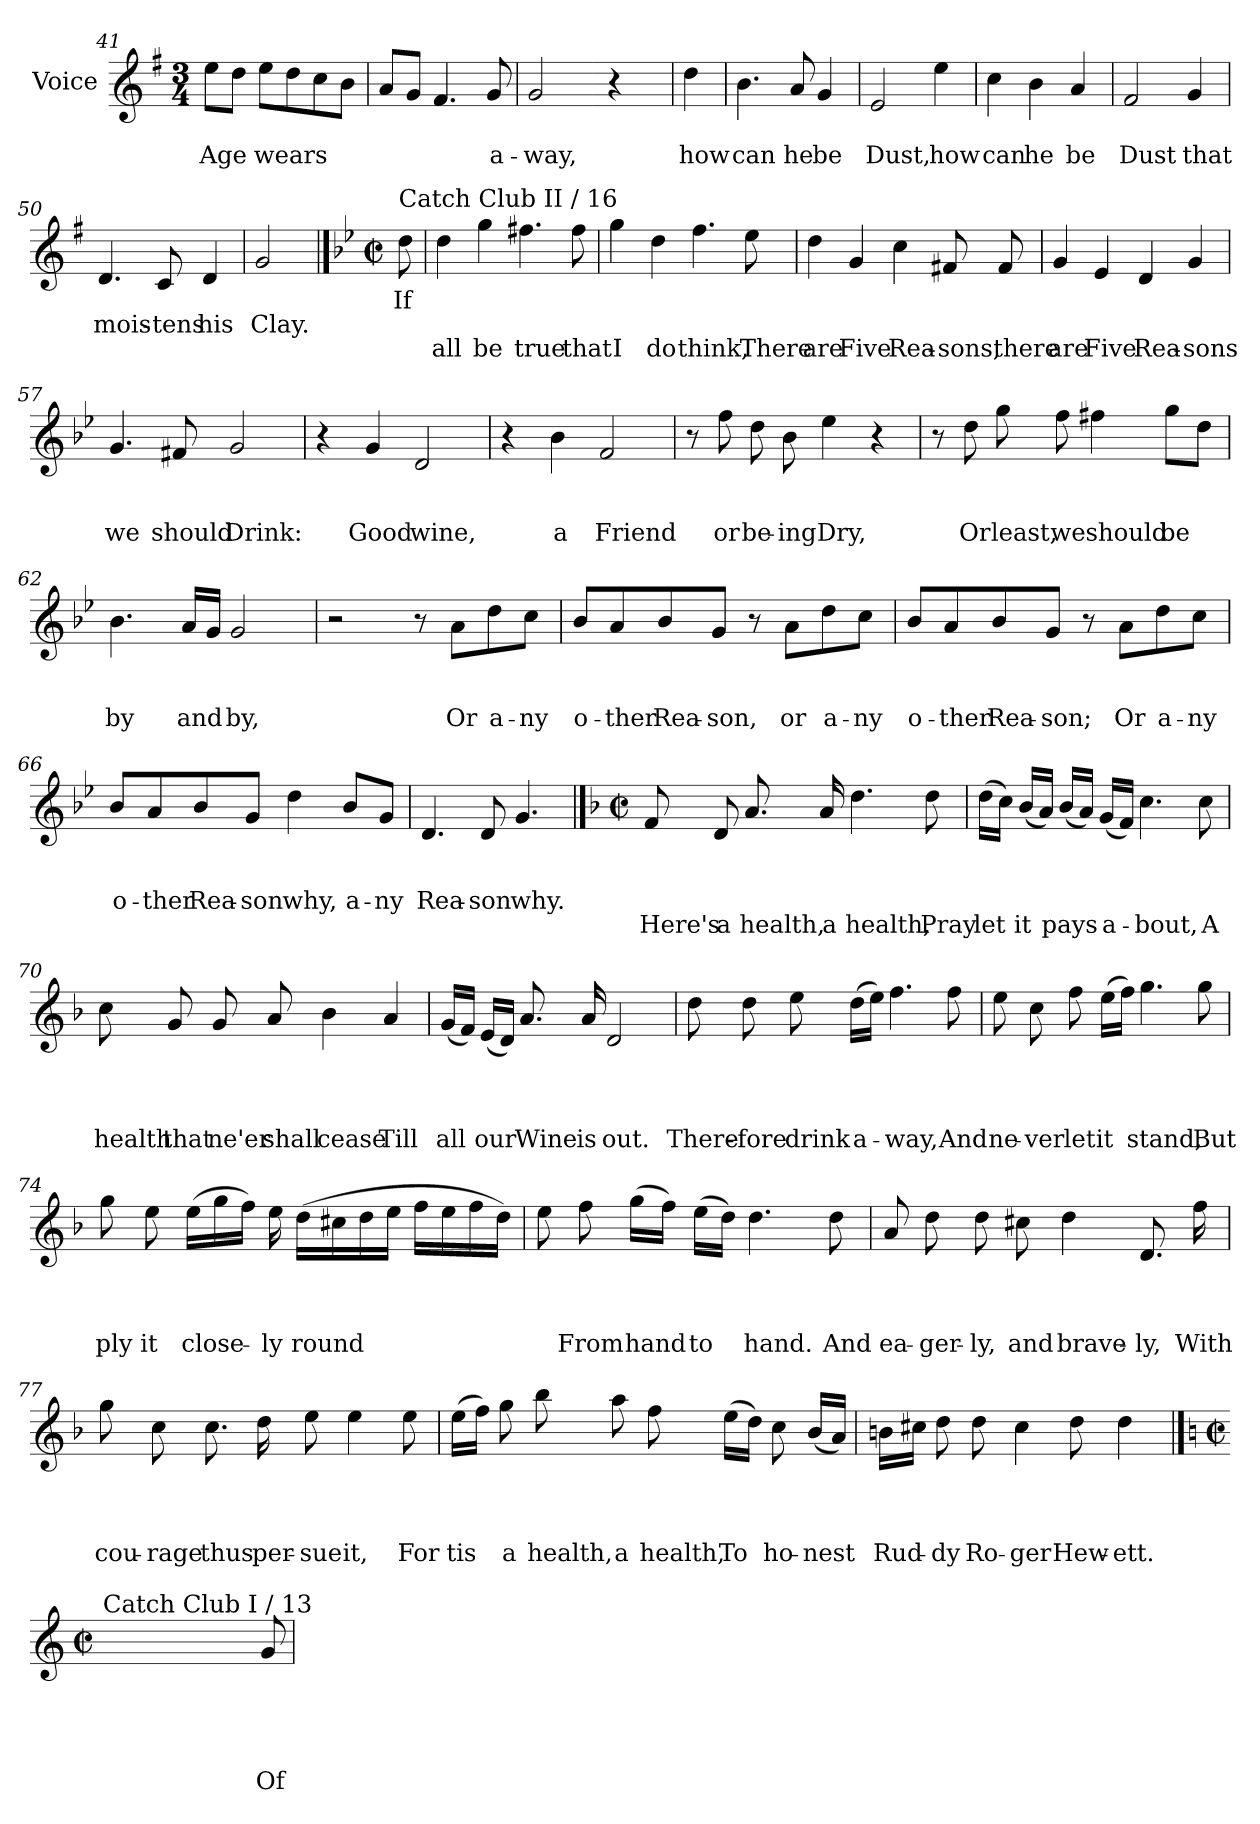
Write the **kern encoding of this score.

**kern	**text	**text	**text	**text	**text
*part1	*part1	*part1	*part1	*part1	*part1
*staff1	*staff1	*staff1	*staff1	*staff1	*staff1
*I"Voice	*	*	*	*	*
*clefG2	*	*	*	*	*
*k[f#]	*	*	*	*	*
*G:	*	*	*	*	*
*M3/4	*	*	*	*	*
=41	=41	=41	=41	=41	=41
8ee\L	.	Age	.	.	.
8dd\J	.	.	.	.	.
8ee\L	.	wears	.	.	.
8dd\	.	.	.	.	.
8cc\	.	.	.	.	.
8b\J	.	.	.	.	.
=42	=42	=42	=42	=42	=42
8a/L	.	.	.	.	.
8g/J	.	.	.	.	.
4.f#/	.	.	.	.	.
8g/	.	a-	.	.	.
=43	=43	=43	=43	=43	=43
2g/	.	-way,	.	.	.
!!LO:LB:g=z
=44-	=44-	=44-	=44-	=44-	=44-
4r	.	.	.	.	.
=45	=45	=45	=45	=45	=45
4dd\	.	how	.	.	.
=46	=46	=46	=46	=46	=46
4.b\	.	can	.	.	.
8a/	.	he	.	.	.
4g/	.	be	.	.	.
=47	=47	=47	=47	=47	=47
2e/	.	Dust,	.	.	.
4ee\	.	how	.	.	.
=48	=48	=48	=48	=48	=48
4cc\	.	can	.	.	.
4b\	.	he	.	.	.
4a/	.	be	.	.	.
=49	=49	=49	=49	=49	=49
2f#/	.	Dust	.	.	.
4g/	.	that	.	.	.
=50	=50	=50	=50	=50	=50
4.d/	.	mois-	.	.	.
8c/	.	-tens	.	.	.
4d/	.	his	.	.	.
=51	=51	=51	=51	=51	=51
2g/	.	Clay.	.	.	.
!!LO:LB:g=z
==52	==52	==52	==52	==52	==52
*k[b-e-]	*	*	*	*	*
*g:	*	*	*	*	*
*M2/2	*	*	*	*	*
*met(c|)	*	*	*	*	*
!LO:TX:a:t=Catch Club II / 16	!	!	!	!	!
8dd\	If	.	.	.	.
=53	=53	=53	=53	=53	=53
4dd\	.	.	all	.	.
4gg\	.	.	be	.	.
4.ff#X\	.	.	true	.	.
8ff#\	.	.	that	.	.
=54	=54	=54	=54	=54	=54
4gg\	.	.	I	.	.
4dd\	.	.	do	.	.
4.ff\	.	.	think,	.	.
8ee-\	.	.	There	.	.
=55	=55	=55	=55	=55	=55
4dd\	.	.	are	.	.
4g/	.	.	Five	.	.
4cc\	.	.	Rea-	.	.
8f#X/	.	.	-sons,	.	.
8f#/	.	.	there	.	.
=56	=56	=56	=56	=56	=56
4g/	.	.	are	.	.
4e-/	.	.	Five	.	.
4d/	.	.	Rea-	.	.
4g/	.	.	-sons	.	.
=57	=57	=57	=57	=57	=57
4.g/	.	.	we	.	.
8f#X/	.	.	should	.	.
2g/	.	.	Drink:	.	.
!!LO:LB:g=z
=58	=58	=58	=58	=58	=58
4r	.	.	.	.	.
4g/	.	.	Good	.	.
2d/	.	.	wine,	.	.
=59	=59	=59	=59	=59	=59
4r	.	.	.	.	.
4b-\	.	.	a	.	.
2f/	.	.	Friend	.	.
=60	=60	=60	=60	=60	=60
8r	.	.	.	.	.
8ff\	.	.	or	.	.
8dd\	.	.	be-	.	.
8b-\	.	.	-ing	.	.
4ee-\	.	.	Dry,	.	.
4r	.	.	.	.	.
=61	=61	=61	=61	=61	=61
8r	.	.	.	.	.
8dd\	.	.	Or	.	.
8gg\	.	.	least,	.	.
8ff\	.	.	we	.	.
4ff#X\	.	.	should	.	.
8gg\L	.	.	be	.	.
8dd\J	.	.	.	.	.
=62	=62	=62	=62	=62	=62
4.b-\	.	.	by	.	.
16a/LL	.	.	and	.	.
16g/JJ	.	.	.	.	.
2g/	.	.	by,	.	.
!!LO:LB:g=z
=63	=63	=63	=63	=63	=63
2r	.	.	.	.	.
8r	.	.	.	.	.
8a\L	.	.	Or	.	.
8dd\	.	.	a-	.	.
8cc\J	.	.	-ny	.	.
=64	=64	=64	=64	=64	=64
8b-/L	.	.	o-	.	.
8a/	.	.	-ther	.	.
8b-/	.	.	Rea-	.	.
8g/J	.	.	-son,	.	.
8r	.	.	.	.	.
8a\L	.	.	or	.	.
8dd\	.	.	a-	.	.
8cc\J	.	.	-ny	.	.
=65	=65	=65	=65	=65	=65
8b-/L	.	.	o-	.	.
8a/	.	.	-ther	.	.
8b-/	.	.	Rea-	.	.
8g/J	.	.	-son;	.	.
8r	.	.	.	.	.
8a\L	.	.	Or	.	.
8dd\	.	.	a-	.	.
8cc\J	.	.	-ny	.	.
=66	=66	=66	=66	=66	=66
8b-/L	.	.	o-	.	.
8a/	.	.	-ther	.	.
8b-/	.	.	Rea-	.	.
8g/J	.	.	-son	.	.
4dd\	.	.	why,	.	.
8b-/L	.	.	a-	.	.
8g/J	.	.	-ny	.	.
=67	=67	=67	=67	=67	=67
4.d/	.	.	Rea-	.	.
8d/	.	.	-son	.	.
4.g/	.	.	why.	.	.
!!LO:PB:g=z
==68	==68	==68	==68	==68	==68
*k[b-]	*	*	*	*	*
*d:	*	*	*	*	*
*M2/2	*	*	*	*	*
*met(c|)	*	*	*	*	*
8f/	.	.	.	Here's	.
8d/	.	.	.	a	.
8.a/	.	.	.	health,	.
16a/	.	.	.	a	.
4.dd\	.	.	.	health,	.
8dd\	.	.	.	Pray	.
=69	=69	=69	=69	=69	=69
(16dd\LL	.	.	.	let	.
16cc\JJ)	.	.	.	.	.
(16b-/LL	.	.	.	it	.
16a/JJ)	.	.	.	.	.
(16b-/LL	.	.	.	pays	.
16a/JJ)	.	.	.	.	.
(16g/LL	.	.	.	a-	.
16f/JJ)	.	.	.	.	.
4.cc\	.	.	.	-bout,	.
8cc\	.	.	.	A	.
=70	=70	=70	=70	=70	=70
8cc\	.	.	.	health	.
8g/	.	.	.	that	.
8g/	.	.	.	ne'er	.
8a/	.	.	.	shall	.
4b-\	.	.	.	cease	.
4a/	.	.	.	Till	.
=71	=71	=71	=71	=71	=71
(16g/LL	.	.	.	all	.
16f/JJ)	.	.	.	.	.
(16e/LL	.	.	.	our	.
16d/JJ)	.	.	.	.	.
8.a/	.	.	.	Wine	.
16a/	.	.	.	is	.
2d/	.	.	.	out.	.
!!LO:LB:g=z
=72	=72	=72	=72	=72	=72
8dd\	.	.	.	There-	.
8dd\	.	.	.	-fore	.
8ee\	.	.	.	drink	.
(16dd\LL	.	.	.	a-	.
16ee\JJ)	.	.	.	.	.
4.ff\	.	.	.	-way,	.
8ff\	.	.	.	And	.
=73	=73	=73	=73	=73	=73
8ee\	.	.	.	ne-	.
8cc\	.	.	.	-ver	.
8ff\	.	.	.	let	.
(16ee\LL	.	.	.	it	.
16ff\JJ)	.	.	.	.	.
4.gg\	.	.	.	stand,	.
8gg\	.	.	.	But	.
=74	=74	=74	=74	=74	=74
8gg\	.	.	.	ply	.
8ee\	.	.	.	it	.
(16ee\LL	.	.	.	close-	.
16gg\	.	.	.	.	.
16ff\JJ)	.	.	.	.	.
16ee\	.	.	.	-ly	.
(16dd\LL	.	.	.	round	.
16cc#X\	.	.	.	.	.
16dd\	.	.	.	.	.
16ee\JJ	.	.	.	.	.
16ff\LL	.	.	.	.	.
16ee\	.	.	.	.	.
16ff\	.	.	.	.	.
16dd\JJ)	.	.	.	.	.
=75	=75	=75	=75	=75	=75
8ee\	.	.	.	.	.
8ff\	.	.	.	From	.
(16gg\LL	.	.	.	hand	.
16ff\JJ)	.	.	.	.	.
(16ee\LL	.	.	.	to	.
16dd\JJ)	.	.	.	.	.
4.dd\	.	.	.	hand.	.
8dd\	.	.	.	And	.
!!LO:LB:g=z
=76	=76	=76	=76	=76	=76
8a/	.	.	.	ea-	.
8dd\	.	.	.	-ger-	.
8dd\	.	.	.	-ly,	.
8cc#X\	.	.	.	and	.
4dd\	.	.	.	brave-	.
8.d/	.	.	.	-ly,	.
16ff\	.	.	.	With	.
=77	=77	=77	=77	=77	=77
8gg\	.	.	.	cou-	.
8cc\	.	.	.	-rage	.
8.cc\	.	.	.	thus	.
16dd\	.	.	.	per-	.
8ee\	.	.	.	-sue	.
4ee\	.	.	.	it,	.
8ee\	.	.	.	For	.
=78	=78	=78	=78	=78	=78
(16ee\LL	.	.	.	tis	.
16ff\JJ)	.	.	.	.	.
8gg\	.	.	.	a	.
8bb-\	.	.	.	health,	.
8aa\	.	.	.	a	.
8ff\	.	.	.	health,	.
(16ee\LL	.	.	.	To	.
16dd\JJ)	.	.	.	.	.
8cc\	.	.	.	ho-	.
(16b-/LL	.	.	.	-nest	.
16a/JJ)	.	.	.	.	.
=79	=79	=79	=79	=79	=79
16bn\LL	.	.	.	Rud-	.
16cc#X\JJ	.	.	.	.	.
8dd\	.	.	.	-dy	.
8dd\	.	.	.	Ro-	.
4cc#\	.	.	.	-ger	.
8dd\	.	.	.	Hew-	.
4dd\	.	.	.	-ett.	.
!!LO:LB:g=z
==80	==80	==80	==80	==80	==80
*k[]	*	*	*	*	*
*C:	*	*	*	*	*
*M2/2	*	*	*	*	*
*met(c|)	*	*	*	*	*
!LO:TX:a:t=Catch Club I / 13	!	!	!	!	!
2ryy	.	.	.	.	.
4ryy	.	.	.	.	.
8ryy	.	.	.	.	.
8g/	.	.	.	.	Of
=	=	=	=	=	=
*-	*-	*-	*-	*-	*-
